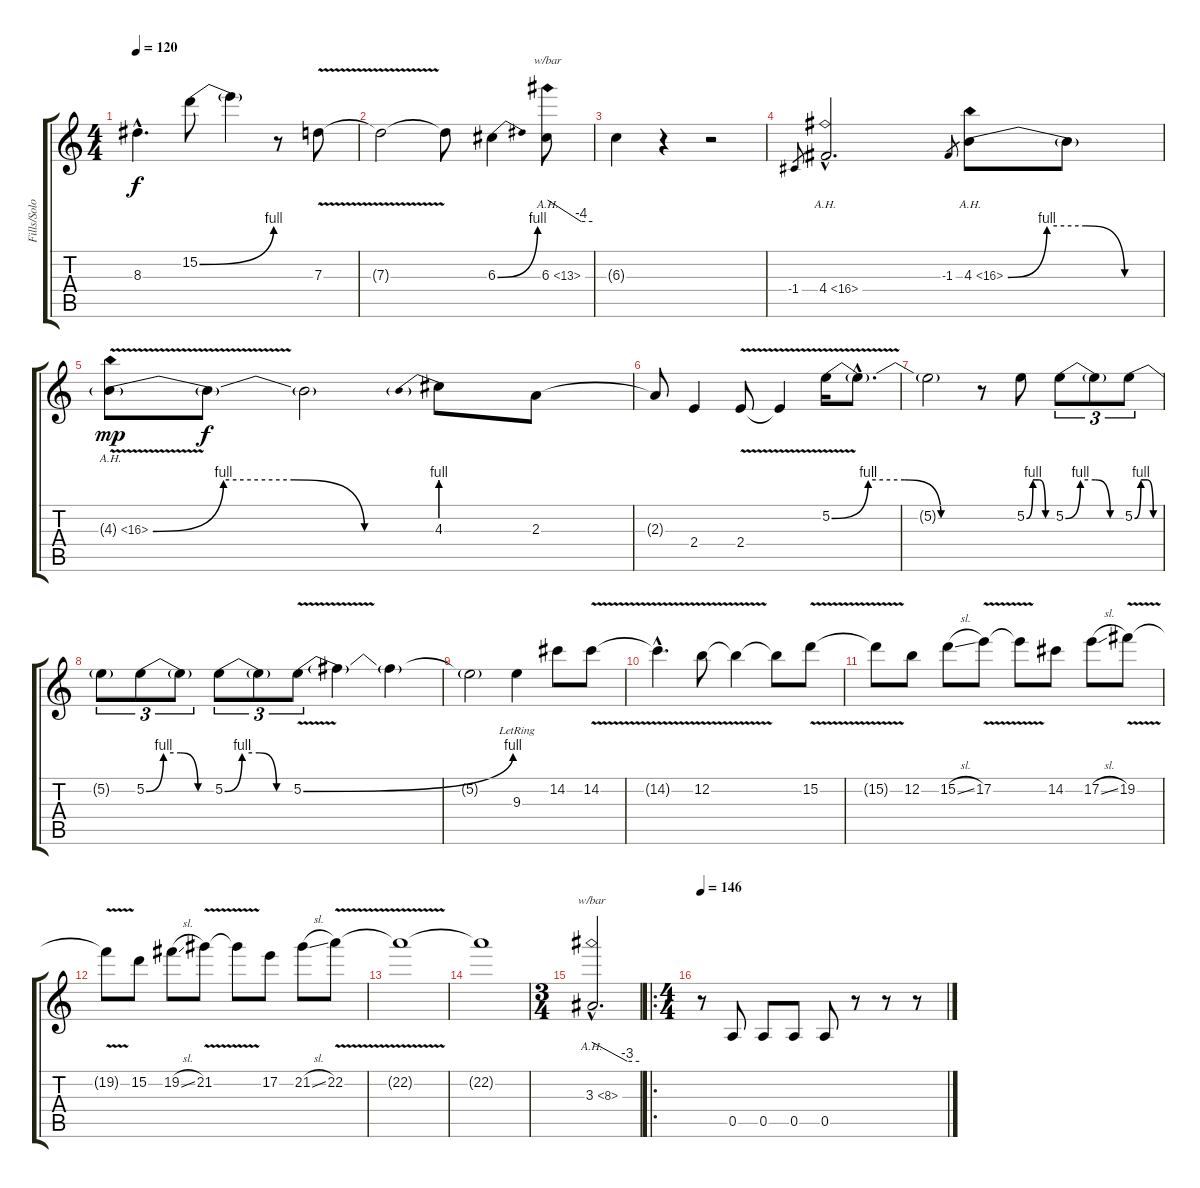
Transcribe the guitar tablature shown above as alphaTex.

\track ("Fills/Solo" "Fills/Solo") {instrument distortionguitar}
\staff {score tabs}
\tuning (E4 B3 G3 D3 A2 E2) {hide}
\ts (4 4)
\tempo 120
\clef g2
\ks c
8.3{hac t}.4{d dy f} 15.2{be (bend 0 0 60 4)}.8 15.2{t}.4 r.8 7.3{v}.8 |
7.3{t}.2 7.3{t}.8 6.3{be (bend 0 0 60 4)}.4 6.3{ah 7}.8{tbe (custom default 0 0 45 -16 60 -16)} |
6.3{t}.4 r.4 r.2 |
-1.4.8{gr} 4.4{ah 12 hac}.2{d} -1.3.8{gr} 4.3{be (custom 0 0 15 4 30 4 45 0 60 0) ah 12}.8 4.3{t}.8 |
4.3{be (custom 0 0 15 4 30 4 45 0 60 0) ah 12 v g}.8{dy mp} 4.3{t}.8{dy f} 4.3{t}.2 4.3{be (prebend 0 4 60 4)}.8 2.3.8 |
2.3{t}.8 2.4.4 2.4{v}.8 2.4{t}.4 5.2{be (custom 0 0 15 4 30 4 45 0 60 0) v}.16 5.2{hac t}.8{d} |
5.2{t}.2 r.8 5.2{be (custom 0 0 15 4 30 4 45 0 60 0)}.8 5.2{be (custom 0 0 15 4 30 4 45 0 60 0)}.8{tu (3 2)} 5.2{t}.8{tu (3 2)} 5.2{be (custom 0 0 15 4 30 4 45 0 60 0)}.8{tu (3 2)} |
5.2{t}.8{tu (3 2)} 5.2{be (custom 0 0 15 4 30 4 45 0 60 0)}.8{tu (3 2)} 5.2{t}.8{tu (3 2)} 5.2{be (custom 0 0 15 4 30 4 45 0 60 0)}.8{tu (3 2)} 5.2{t}.8{tu (3 2)} 5.2{be (bend 0 0 60 4) v}.8{tu (3 2)} 5.2{t}.4 5.2{t}.4 |
5.2{t}.2 9.3{lr}.4 14.2.8 14.2{v}.8 |
14.2{hac t}.4{d} 12.2{v}.8 12.2{t}.4 12.2{t}.8 15.2{v}.8 |
15.2{t}.8 12.2.8 15.2{sl}.8 17.2{v}.8 17.2{t}.8 14.2.8 17.2{sl}.8 19.2{v}.8 |
19.2{t}.8 15.2.8 19.2{sl}.8 21.2{v}.8 21.2{t}.8 17.2.8 21.2{sl}.8 22.2{v}.8 |
22.2{t}.1 |
22.2{t}.1 |
\ts (3 4)
3.3{ah 5 hac}.2{d tbe (custom default 0 0 45 -12 60 -12)} |
\ro
\ts (4 4)
\tempo 146
r.8{instrument distortionguitar} 0.5.8 0.5.8 0.5.8 0.5.8 r.8 r.8 r.8
